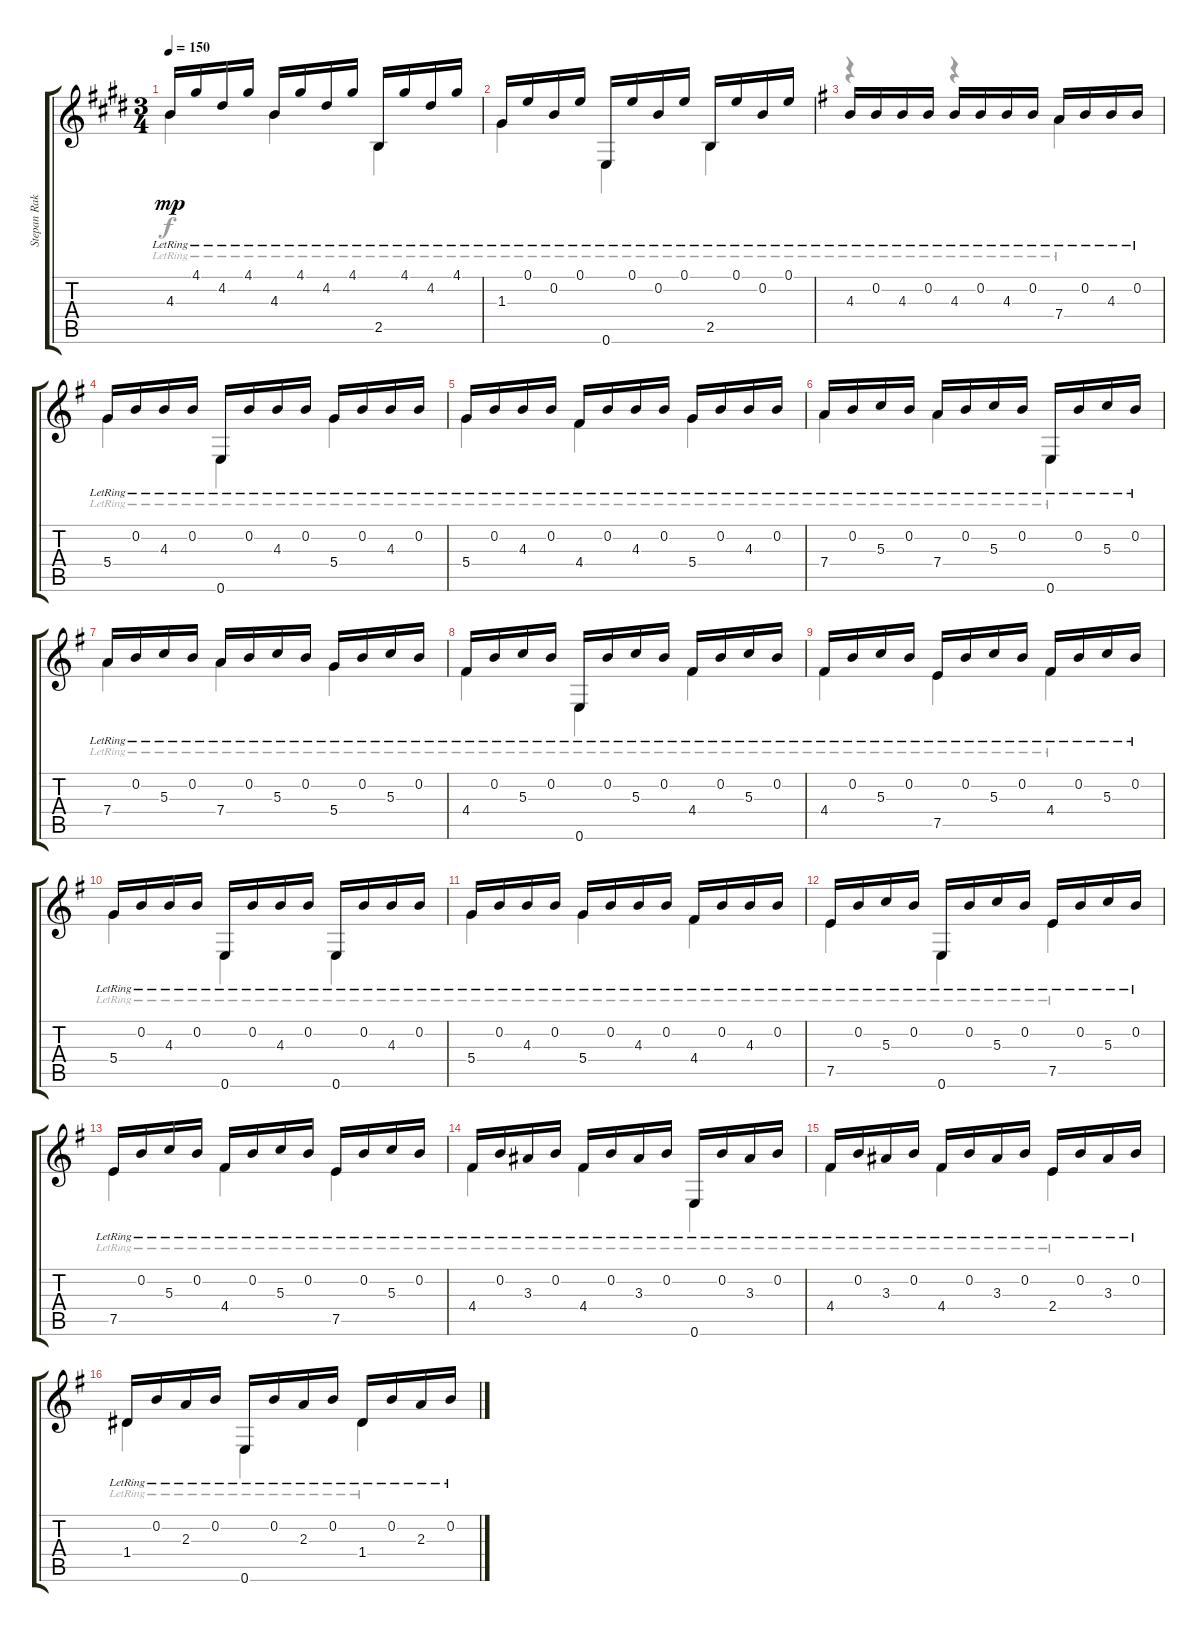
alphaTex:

\track ("Stepan Rak" "Stepan Rak") {instrument acousticguitarnylon}
\staff {score tabs}
\tuning (E4 B3 G3 D3 A2 E2) {hide}
\voice
\ts (3 4)
\tempo 150
\clef g2
\ks e
4.3{lr}.16{dy mp} 4.1{lr}.16 4.2{lr}.16 4.1{lr}.16 4.3{lr}.16 4.1{lr}.16 4.2{lr}.16 4.1{lr}.16 2.5{lr}.16 4.1{lr}.16 4.2{lr}.16 4.1{lr}.16 |
1.3{lr}.16 0.1{lr}.16 0.2{lr}.16 0.1{lr}.16 0.6{lr}.16 0.1{lr}.16 0.2{lr}.16 0.1{lr}.16 2.5{lr}.16 0.1{lr}.16 0.2{lr}.16 0.1{lr}.16 |
\ks g
4.3{lr}.16 0.2{lr}.16 4.3{lr}.16 0.2{lr}.16 4.3{lr}.16 0.2{lr}.16 4.3{lr}.16 0.2{lr}.16 7.4{lr}.16 0.2{lr}.16 4.3{lr}.16 0.2{lr}.16 |
5.4{lr}.16 0.2{lr}.16 4.3{lr}.16 0.2{lr}.16 0.6{lr}.16 0.2{lr}.16 4.3{lr}.16 0.2{lr}.16 5.4{lr}.16 0.2{lr}.16 4.3{lr}.16 0.2{lr}.16 |
5.4{lr}.16 0.2{lr}.16 4.3{lr}.16 0.2{lr}.16 4.4{lr}.16 0.2{lr}.16 4.3{lr}.16 0.2{lr}.16 5.4{lr}.16 0.2{lr}.16 4.3{lr}.16 0.2{lr}.16 |
7.4{lr}.16 0.2{lr}.16 5.3{lr}.16 0.2{lr}.16 7.4{lr}.16 0.2{lr}.16 5.3{lr}.16 0.2{lr}.16 0.6{lr}.16 0.2{lr}.16 5.3{lr}.16 0.2{lr}.16 |
7.4{lr}.16 0.2{lr}.16 5.3{lr}.16 0.2{lr}.16 7.4{lr}.16 0.2{lr}.16 5.3{lr}.16 0.2{lr}.16 5.4{lr}.16 0.2{lr}.16 5.3{lr}.16 0.2{lr}.16 |
4.4{lr}.16 0.2{lr}.16 5.3{lr}.16 0.2{lr}.16 0.6{lr}.16 0.2{lr}.16 5.3{lr}.16 0.2{lr}.16 4.4{lr}.16 0.2{lr}.16 5.3{lr}.16 0.2{lr}.16 |
4.4{lr}.16 0.2{lr}.16 5.3{lr}.16 0.2{lr}.16 7.5{lr}.16 0.2{lr}.16 5.3{lr}.16 0.2{lr}.16 4.4{lr}.16 0.2{lr}.16 5.3{lr}.16 0.2{lr}.16 |
5.4{lr}.16 0.2{lr}.16 4.3{lr}.16 0.2{lr}.16 0.6{lr}.16 0.2{lr}.16 4.3{lr}.16 0.2{lr}.16 0.6{lr}.16 0.2{lr}.16 4.3{lr}.16 0.2{lr}.16 |
5.4{lr}.16 0.2{lr}.16 4.3{lr}.16 0.2{lr}.16 5.4{lr}.16 0.2{lr}.16 4.3{lr}.16 0.2{lr}.16 4.4{lr}.16 0.2{lr}.16 4.3{lr}.16 0.2{lr}.16 |
7.5{lr}.16 0.2{lr}.16 5.3{lr}.16 0.2{lr}.16 0.6{lr}.16 0.2{lr}.16 5.3{lr}.16 0.2{lr}.16 7.5{lr}.16 0.2{lr}.16 5.3{lr}.16 0.2{lr}.16 |
7.5{lr}.16 0.2{lr}.16 5.3{lr}.16 0.2{lr}.16 4.4{lr}.16 0.2{lr}.16 5.3{lr}.16 0.2{lr}.16 7.5{lr}.16 0.2{lr}.16 5.3{lr}.16 0.2{lr}.16 |
4.4{lr}.16 0.2{lr}.16 3.3{lr}.16 0.2{lr}.16 4.4{lr}.16 0.2{lr}.16 3.3{lr}.16 0.2{lr}.16 0.6{lr}.16 0.2{lr}.16 3.3{lr}.16 0.2{lr}.16 |
4.4{lr}.16 0.2{lr}.16 3.3{lr}.16 0.2{lr}.16 4.4{lr}.16 0.2{lr}.16 3.3{lr}.16 0.2{lr}.16 2.4{lr}.16 0.2{lr}.16 3.3{lr}.16 0.2{lr}.16 |
1.4{lr}.16 0.2{lr}.16 2.3{lr}.16 0.2{lr}.16 0.6{lr}.16 0.2{lr}.16 2.3{lr}.16 0.2{lr}.16 1.4{lr}.16 0.2{lr}.16 2.3{lr}.16 0.2{lr}.16
\voice
\clef g2
\ottava regular
\simile none
\ks e
4.3{lr}.4{dy f} 4.3{lr}.4 2.5{lr}.4 |
1.3{lr}.4 0.6{lr}.4 2.5{lr}.4 |
\ks g
r.4 r.4 7.4{lr}.4 |
5.4{lr}.4 0.6{lr}.4 5.4{lr}.4 |
5.4{lr}.4 4.4{lr}.4 5.4{lr}.4 |
7.4{lr}.4 7.4{lr}.4 0.6{lr}.4 |
7.4{lr}.4 7.4{lr}.4 5.4{lr}.4 |
4.4{lr}.4 0.6{lr}.4 4.4{lr}.4 |
4.4{lr}.4 7.5{lr}.4 4.4{lr}.4 |
5.4{lr}.4 0.6{lr}.4 0.6{lr}.4 |
5.4{lr}.4 5.4{lr}.4 4.4{lr}.4 |
7.5{lr}.4 0.6{lr}.4 7.5{lr}.4 |
7.5{lr}.4 4.4{lr}.4 7.5{lr}.4 |
4.4{lr}.4 4.4{lr}.4 0.6{lr}.4 |
4.4{lr}.4 4.4{lr}.4 2.4{lr}.4 |
1.4{lr}.4 0.6{lr}.4 1.4{lr}.4
